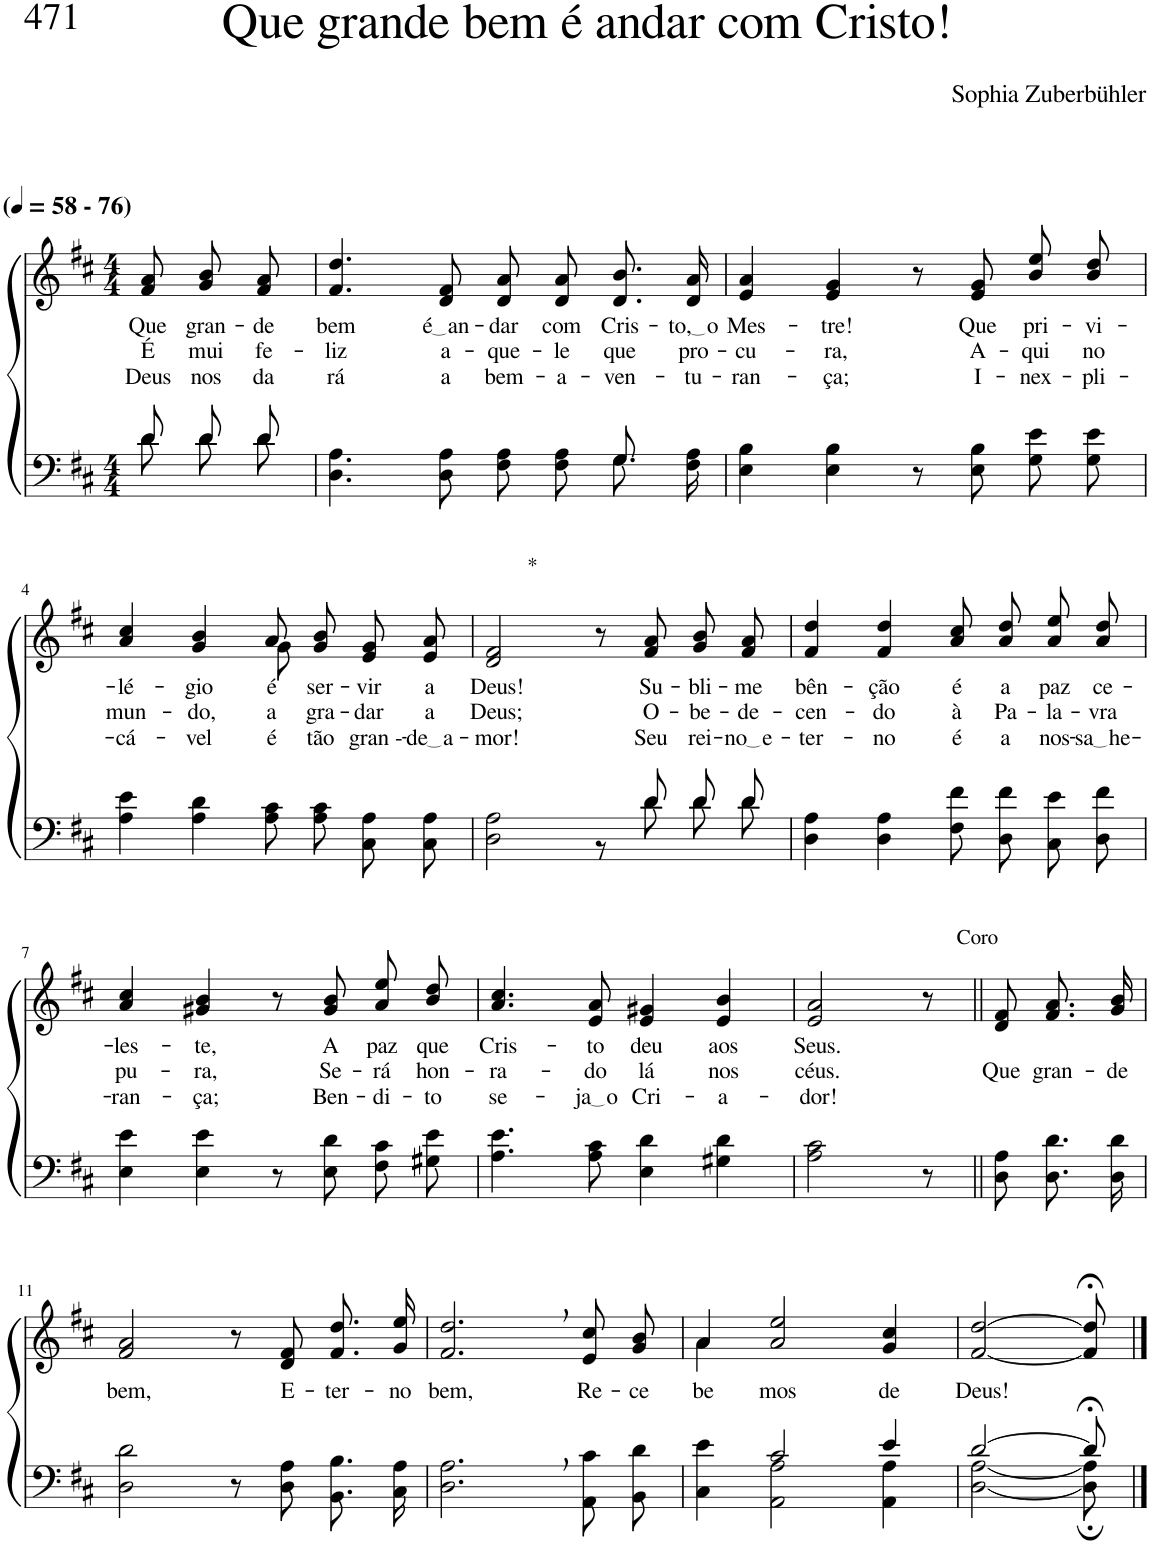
**kern	**kern	**text	**text	**text
*part2	*part1	*part1	*part1	*part1
*staff2	*staff1	*staff1	*staff1	*staff1
*I"Parte III e IV	*I"Parte I e II	*	*	*
*clefF4	*clefG2	*	*	*
*Trd1c2	*Trd1c2	*	*	*
*k[f#c#]	*k[f#c#]	*	*	*
*M4/4	*M4/4	*	*	*
*MM58	*MM58	*	*	*
=1	=1	=1	=1	=1
*^	*	*	*	*
!	!	!LO:TX:a:B:t=(	!	!	!
!	!	!LO:TX:a:B:t=- 76)	!	!	!
!	!	!	!LO:LY:b	!LO:LY:b	!LO:LY:b
8d\	8d/	8f#/ 8a/	Que	É	Deus
!	!	!	!LO:LY:b	!LO:LY:b	!LO:LY:b
8d\L	8d/L	8g/ 8b/L	gran-	mui	nos
!	!	!	!LO:LY:b	!LO:LY:b	!LO:LY:b
8d\J	8d/J	8f#/ 8a/J	-de	fe-	da
=2	=2	=2	=2	=2	=2
!	!	!	!LO:LY:b	!LO:LY:b	!LO:LY:b
2.ryy	4.D\ 4.A\	4.f#/ 4.dd/	bem	-liz	rá
!	!	!	!LO:LY:b	!LO:LY:b	!LO:LY:b
.	8D\ 8A\	8d/ 8f#/	é an	a-	a
!	!	!	!LO:LY:b	!LO:LY:b	!LO:LY:b
.	8F#\ 8A\L	8d/ 8a/L	-dar	-que-	bem-
!	!	!	!LO:LY:b	!LO:LY:b	!LO:LY:b
.	8F#\ 8A\J	8d/ 8a/J	com	-le	-a-
!	!	!	!LO:LY:b	!LO:LY:b	!LO:LY:b
8.G/	8.G\L	8.d/ 8.b/L	Cris-	que	-ven-
!	!	!	!LO:LY:b	!LO:LY:b	!LO:LY:b
16ryy	16F#\ 16A\Jk	16d/ 16a/Jk	to, o	pro-	-tu-
=3	=3	=3	=3	=3	=3
!	!	!	!LO:LY:b	!LO:LY:b	!LO:LY:b
*v	*v	*	*	*	*
4E\ 4B\	4e/ 4a/	Mes-	-cu-	-ran-
!	!	!LO:LY:b	!LO:LY:b	!LO:LY:b
4E\ 4B\	4e/ 4g/	-tre!	-ra,	-ça;
8r	8r	.	.	.
!	!	!LO:LY:b	!LO:LY:b	!LO:LY:b
8E\ 8B\	8e/ 8g/	Que	A-	I-
!	!	!LO:LY:b	!LO:LY:b	!LO:LY:b
8G\ 8e\L	8b\ 8ee\L	pri-	-qui	-nex-
!	!	!LO:LY:b	!LO:LY:b	!LO:LY:b
8G\ 8e\J	8b\ 8dd\J	-vi-	no	-pli-
!!LO:LB:g=z
=4	=4	=4	=4	=4
!	!	!LO:LY:b	!LO:LY:b	!LO:LY:b
*	*^	*	*	*
4A\ 4e\	4a/ 4cc#/	2ryy	-lé-	mun-	-cá-
!	!	!	!LO:LY:b	!LO:LY:b	!LO:LY:b
4A\ 4d\	4g/ 4b/	.	-gio	-do,	-vel
!	!	!	!LO:LY:b	!LO:LY:b	!LO:LY:b
8A\ 8c#\L	8a/L	8g\	é	a-	é
!	!	!	!LO:LY:b	!LO:LY:b	!LO:LY:b
8A\ 8c#\J	8g/ 8b/J	4.ryy	ser-	-gra-	tão
!	!	!	!LO:LY:b	!LO:LY:b	!LO:LY:b
8C#\ 8A\L	8e/ 8g/L	.	-vir	-dar	gran --
!	!	!	!LO:LY:b	!LO:LY:b	!LO:LY:b
8C#\ 8A\J	8e/ 8a/J	.	a	a	de a
*	*v	*v	*	*	*
=5	=5	=5	=5	=5
*^	*	*	*	*
!	!	!LO:TX:a:t=*	!	!	!
!	!	!	!LO:LY:b	!LO:LY:b	!LO:LY:b
2ryy	2D\ 2A\	2d/ 2f#/	Deus!	Deus;	-mor!
8ryy	8r	8r	.	.	.
!	!	!	!LO:LY:b	!LO:LY:b	!LO:LY:b
8d/	8d\	8f#/ 8a/	Su-	O-	Seu
!	!	!	!LO:LY:b	!LO:LY:b	!LO:LY:b
8d/L	8d\L	8g/ 8b/L	-bli-	-be-	rei-
!	!	!	!LO:LY:b	!LO:LY:b	!LO:LY:b
8d/J	8d\J	8f#/ 8a/J	-me	-de-	no e
=6	=6	=6	=6	=6	=6
!	!	!	!LO:LY:b	!LO:LY:b	!LO:LY:b
*v	*v	*	*	*	*
4D\ 4A\	4f#/ 4dd/	bên-	-cen-	-ter-
!	!	!LO:LY:b	!LO:LY:b	!LO:LY:b
4D\ 4A\	4f#/ 4dd/	-ção	-do	-no
!	!	!LO:LY:b	!LO:LY:b	!LO:LY:b
8F#\ 8f#\L	8a\ 8cc#\L	é	à	é
!	!	!LO:LY:b	!LO:LY:b	!LO:LY:b
8D\ 8f#\J	8a\ 8dd\J	a	Pa-	a
!	!	!LO:LY:b	!LO:LY:b	!LO:LY:b
8C#\ 8e\L	8a\ 8ee\L	paz	-la-	nos-
!	!	!LO:LY:b	!LO:LY:b	!LO:LY:b
8D\ 8f#\J	8a\ 8dd\J	ce-	-vra	sa he
!!LO:LB:g=z
=7	=7	=7	=7	=7
!	!	!LO:LY:b	!LO:LY:b	!LO:LY:b
4E\ 4e\	4a/ 4cc#/	-les-	pu-	-ran-
!	!	!LO:LY:b	!LO:LY:b	!LO:LY:b
4E\ 4e\	4g#X/ 4b/	-te,	-ra,	-ça;
8r	8r	.	.	.
!	!	!LO:LY:b	!LO:LY:b	!LO:LY:b
8E\ 8d\	8g#/ 8b/	A	Se-	Ben-
!	!	!LO:LY:b	!LO:LY:b	!LO:LY:b
8F#\ 8c#\L	8a\ 8ee\L	paz	-rá	-di-
!	!	!LO:LY:b	!LO:LY:b	!LO:LY:b
8G#X\ 8e\J	8b\ 8dd\J	que	hon-	-to
=8	=8	=8	=8	=8
!	!	!LO:LY:b	!LO:LY:b	!LO:LY:b
4.A\ 4.e\	4.a/ 4.cc#/	Cris-	-ra-	se-
!	!	!LO:LY:b	!LO:LY:b	!LO:LY:b
8A\ 8c#\	8e/ 8a/	-to	-do	ja o
!	!	!LO:LY:b	!LO:LY:b	!LO:LY:b
4E\ 4d\	4e/ 4g#X/	deu	lá	Cri-
!	!	!LO:LY:b	!LO:LY:b	!LO:LY:b
4G#X\ 4d\	4e/ 4b/	aos	nos	-a-
=9	=9	=9	=9	=9
!	!	!LO:LY:b	!LO:LY:b	!LO:LY:b
2A\ 2c#\	2e/ 2a/	Seus.	céus.	-dor!
!	!LO:TX:a:t=Coro	!	!	!
8r	8r	.	.	.
=10||	=10||	=10||	=10||	=10||
!	!	!	!LO:LY:b	!
8D\ 8A\	8d/ 8f#/	.	Que	.
!	!	!	!LO:LY:b	!
8.D\ 8.d\L	8.f#/ 8.a/L	.	gran-	.
!	!	!	!LO:LY:b	!
16D\ 16d\Jk	16g/ 16b/Jk	.	-de	.
!!LO:LB:g=z
=11	=11	=11	=11	=11
!	!	!LO:LY:b	!	!
2D\ 2d\	2f#/ 2a/	bem,	.	.
8r	8r	.	.	.
!	!	!LO:LY:b	!	!
8D\ 8A\	8d/ 8f#/	E-	.	.
!	!	!LO:LY:b	!	!
8.BB\ 8.B\L	8.f#\ 8.dd\L	-ter-	.	.
!	!	!LO:LY:b	!	!
16C#\ 16A\Jk	16g\ 16ee\Jk	-no	.	.
=12	=12	=12	=12	=12
!	!	!LO:LY:b	!	!
2.D\, 2.A\,	2.f#/, 2.dd/,	bem,	.	.
!	!	!LO:LY:b	!	!
8AA\ 8c#\L	8e/ 8cc#/L	Re-	.	.
!	!	!LO:LY:b	!	!
8BB\ 8d\J	8g/ 8b/J	-ce-	.	.
=13	=13	=13	=13	=13
*^	*^	*	*	*
!	!	!	!	!LO:LY:b	!	!
4ryy	4C#\ 4e\	4a/	4a\	-be-	.	.
!	!	!	!	!LO:LY:b	!	!
2c#/	2AA\ 2A\	2a/ 2ee/	2.ryy	-mos	.	.
!	!	!	!	!LO:LY:b	!	!
4e/	4AA\ 4A\	4g/ 4cc#/	.	de	.	.
*	*	*v	*v	*	*	*
=14	=14	=14	=14	=14	=14
!	!	!	!LO:LY:b	!	!
[2d/	[2D\ [2A\	[2f#/ [2dd/	Deus!	.	.
8d;</]	8D\]; 8A\];	8f#/];< 8dd/];<	.	.	.
*v	*v	*	*	*	*
==	==	==	==	==
*-	*-	*-	*-	*-
